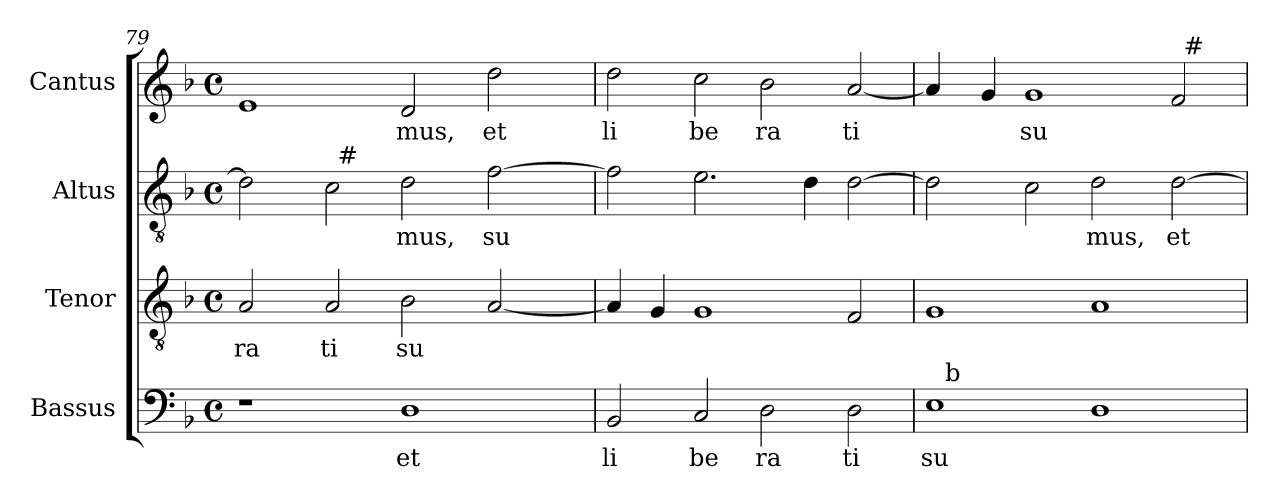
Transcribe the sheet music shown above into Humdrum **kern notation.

**kern	**text	**kern	**text	**kern	**text	**kern	**text
*part4	*part4	*part3	*part3	*part2	*part2	*part1	*part1
*staff4	*staff4	*staff3	*staff3	*staff2	*staff2	*staff1	*staff1
*I"Bassus	*	*I"Tenor	*	*I"Altus	*	*I"Cantus	*
!!LO:LB:g=z
*clefF4	*	*clefGv2	*	*clefGv2	*	*clefG2	*
*k[b-]	*	*k[b-]	*	*k[b-]	*	*k[b-]	*
*F:	*	*F:	*	*F:	*	*F:	*
*M4/4	*	*M4/4	*	*M4/4	*	*M4/4	*
*met(c)	*	*met(c)	*	*met(c)	*	*met(c)	*
=79	=79	=79	=79	=79	=79	=79	=79
!	!	!	!LO:LY:b:cj	!	!	!	!
*	*	*	*	*^	*	*^	*
*	*	*	*	*	*^	*	*	*	*
1r	.	2A/	ra	2d\]	8.ryy	2ryy	.	1e	8.ryy	.
.	.	.	.	.	1ryy	.	.	.	1ryy	.
!	!	!	!LO:LY:b:cj	!	!	!	!	!	!	!
.	.	2A/	ti	2c\	.	32ryy	.	.	.	.
!	!	!	!	!	!	!LO:TX:a:t=#	!	!	!	!
.	.	.	.	.	.	1ryy	.	.	.	.
!	!LO:LY:b:cj	!	!LO:LY:b:cj	!	!	!	!LO:LY:b:cj	!	!	!LO:LY:b:cj
1D	et	2B-\	su	2d\	.	.	mus,	2d/	.	mus,
.	.	.	.	.	2ryy	.	.	.	2ryy	.
!	!	!	!	!	!	!	!LO:LY:b:cj	!	!	!LO:LY:b:cj
.	.	[<2A/	.	[>2f\	.	.	su	2dd\	.	et
.	.	.	.	.	.	4...ryy	.	.	.	.
.	.	.	.	.	4ryy	.	.	.	4ryy	.
.	.	.	.	.	16ryy	.	.	.	16ryy	.
=80	=80	=80	=80	=80	=80	=80	=80	=80	=80	=80
!	!LO:LY:b:cj	!	!	!	!	!	!	!	!	!LO:LY:b:cj
*	*	*	*	*v	*v	*v	*	*	*	*
*	*	*	*	*	*	*v	*v	*
2BB-/	li	4A/]	.	2f\]	.	2dd\	li
.	.	4G/	.	.	.	.	.
!	!LO:LY:b:cj	!	!	!	!	!	!LO:LY:b:cj
2C/	be	1G	.	2.e\	.	2cc\	be
!	!LO:LY:b:cj	!	!	!	!	!	!LO:LY:b:cj
2D\	ra	.	.	.	.	2b-\	ra
.	.	.	.	4d\	.	.	.
!	!LO:LY:b:cj	!	!	!	!	!	!LO:LY:b:cj
2D\	ti	2F/	.	[>2d\	.	[<2a/	ti
=81	=81	=81	=81	=81	=81	=81	=81
!	!LO:LY:b:cj	!	!	!	!	!	!
*^	*	*	*	*	*	*^	*
1E	16ryy	su	1G	.	2d\]	.	4a/]	1ryy	.
!	!LO:TX:a:t=b	!	!	!	!	!	!	!	!
.	1ryy	.	.	.	.	.	.	.	.
.	.	.	.	.	.	.	4g/	.	.
!	!	!	!	!	!	!	!	!	!LO:LY:b:cj
.	.	.	.	.	2c\	.	1g	.	su
!	!	!	!	!	!	!LO:LY:b:cj	!	!	!
1D	.	.	1A	.	2d\	mus,	.	2ryy	.
.	2...ryy	.	.	.	.	.	.	.	.
!	!	!	!	!	!	!LO:LY:b:cj	!	!	!
.	.	.	.	.	[>2d\	et	2f/	32ryy	.
!	!	!	!	!	!	!	!	!LO:TX:a:t=#	!
.	.	.	.	.	.	.	.	4...ryy	.
*v	*v	*	*	*	*	*	*v	*v	*
=	=	=	=	=	=	=	=
*-	*-	*-	*-	*-	*-	*-	*-
